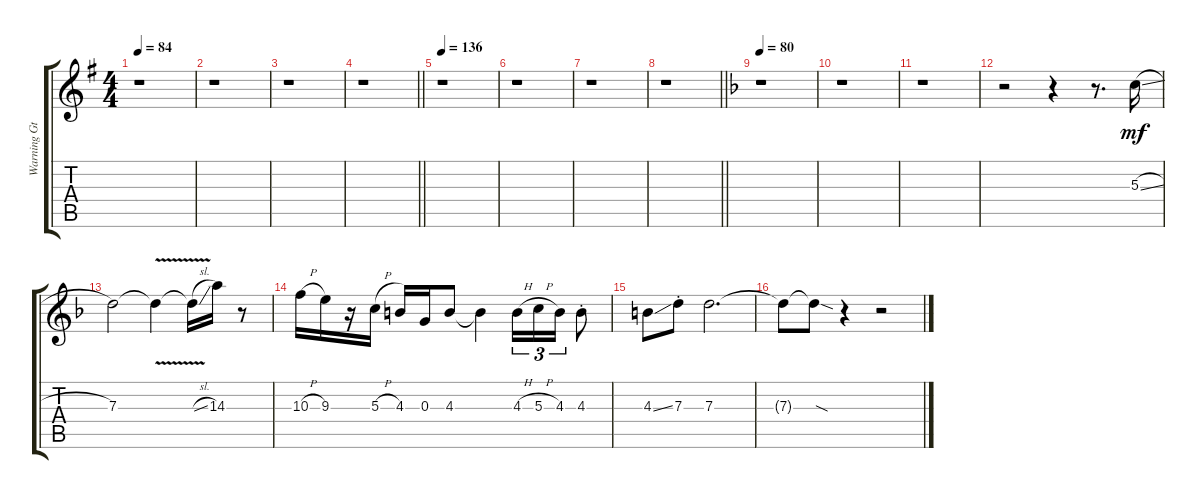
\track ("Warning Gtr. 2 (Slight Dist. w/ Heavy Re" "Warning Gt") {instrument distortionguitar}
\staff {score tabs}
\tuning (E4 B3 G3 D3 A2 E2) {hide}
\ts (4 4)
\tempo 84
\clef g2
\ks g
r.1{dy mf} |
r.1 |
r.1 |
\barLineRight lightlight
r.1 |
\tempo 136
r.1 |
r.1 |
r.1 |
\barLineRight lightlight
r.1 |
\tempo 80
\ks f
r.1 |
r.1 |
r.1 |
r.2 r.4 r.8{d} 5.3{sl}.16 |
7.3.2 7.3{v t}.4 7.3{sl t}.16 14.3.16 r.8 |
10.3{h}.16 9.3.16 r.16 5.3{h}.16 4.3.16 0.3.16 4.3.8 4.3{t}.4 4.3{h}.16{tu (3 2)} 5.3{h}.16{tu (3 2)} 4.3.16{tu (3 2)} 4.3{st}.8 |
4.3{ss}.8 7.3{st}.8 7.3.2{d} |
7.3{t}.8 7.3{sod t}.8 r.4 r.2
